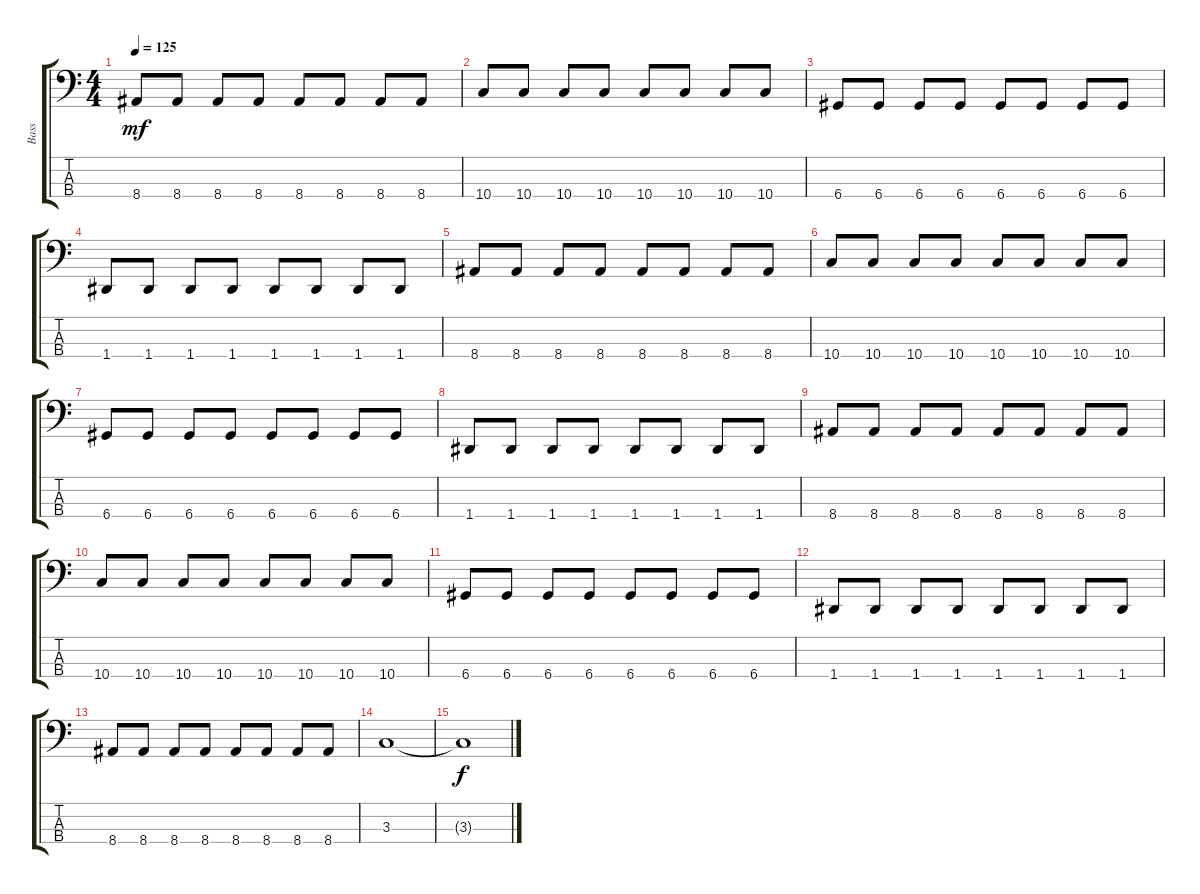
\track ("Bass" "Bass") {instrument electricbasspick}
\staff {score tabs}
\tuning (G2 D2 A1 D1) {hide}
\ts (4 4)
\tempo 125
\clef f4
\ks c
8.4.8{dy mf} 8.4.8 8.4.8 8.4.8 8.4.8 8.4.8 8.4.8 8.4.8 |
10.4.8 10.4.8 10.4.8 10.4.8 10.4.8 10.4.8 10.4.8 10.4.8 |
6.4.8 6.4.8 6.4.8 6.4.8 6.4.8 6.4.8 6.4.8 6.4.8 |
1.4.8 1.4.8 1.4.8 1.4.8 1.4.8 1.4.8 1.4.8 1.4.8 |
8.4.8 8.4.8 8.4.8 8.4.8 8.4.8 8.4.8 8.4.8 8.4.8 |
10.4.8 10.4.8 10.4.8 10.4.8 10.4.8 10.4.8 10.4.8 10.4.8 |
6.4.8 6.4.8 6.4.8 6.4.8 6.4.8 6.4.8 6.4.8 6.4.8 |
1.4.8 1.4.8 1.4.8 1.4.8 1.4.8 1.4.8 1.4.8 1.4.8 |
8.4.8 8.4.8 8.4.8 8.4.8 8.4.8 8.4.8 8.4.8 8.4.8 |
10.4.8 10.4.8 10.4.8 10.4.8 10.4.8 10.4.8 10.4.8 10.4.8 |
6.4.8 6.4.8 6.4.8 6.4.8 6.4.8 6.4.8 6.4.8 6.4.8 |
1.4.8 1.4.8 1.4.8 1.4.8 1.4.8 1.4.8 1.4.8 1.4.8 |
8.4.8 8.4.8 8.4.8 8.4.8 8.4.8 8.4.8 8.4.8 8.4.8 |
3.3.1 |
3.3{t}.1{dy f}
